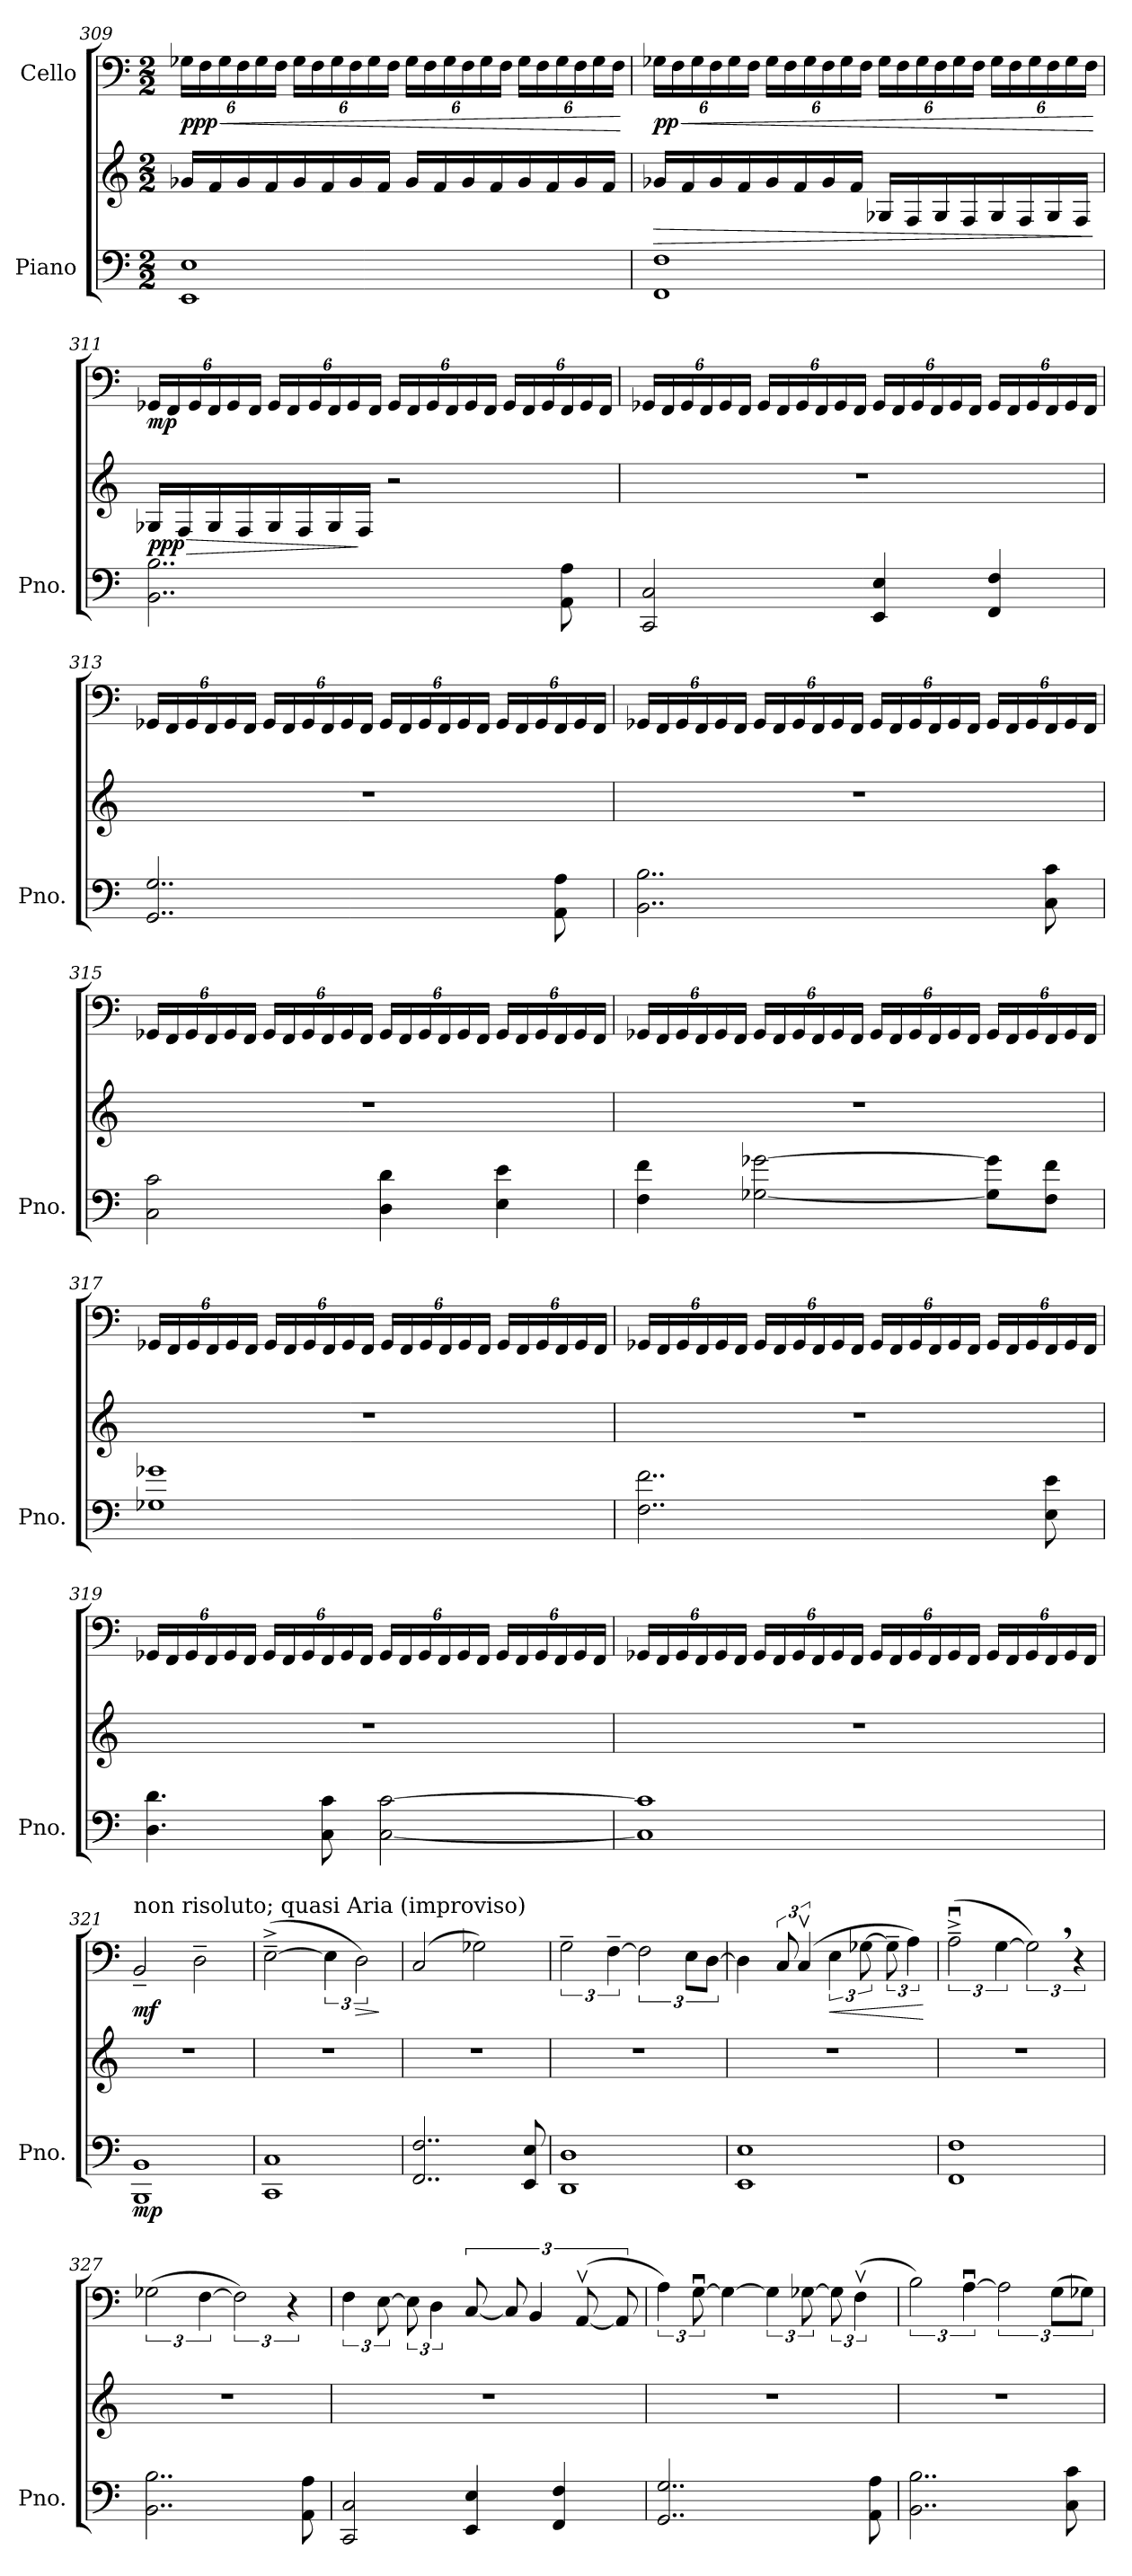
**kern	**kern	**dynam	**kern	**dynam
*part2	*part2	*part2	*part1	*part1
*staff3	*staff2	*staff2/3	*staff1	*staff1
*I"Piano	*	*	*I"Cello	*
*I'Pno.	*	*	*	*
*clefF4	*clefG2	*	*clefF4	*
*k[]	*k[]	*	*k[]	*
*M2/2	*M2/2	*	*M2/2	*
=309	=309	=309	=309	=309
!	!	!	!	!LO:HP:b
!	!	!	!	!LO:DY:n=1:b
1EE 1E	16g-XLL	.	24G-XLL	< ppp
.	.	.	24F	.
.	16f	.	.	.
.	.	.	24G-	.
.	16g-	.	24F	.
.	.	.	24G-	.
.	16f	.	.	.
.	.	.	24FJJ	.
.	16g-	.	24G-LL	.
.	.	.	24F	.
.	16f	.	.	.
.	.	.	24G-	.
.	16g-	.	24F	.
.	.	.	24G-	.
.	16fJJ	.	.	.
.	.	.	24FJJ	.
.	16g-LL	.	24G-LL	.
.	.	.	24F	.
.	16f	.	.	.
.	.	.	24G-	.
.	16g-	.	24F	.
.	.	.	24G-	.
.	16f	.	.	.
.	.	.	24FJJ	.
.	16g-	.	24G-LL	.
.	.	.	24F	.
.	16f	.	.	.
.	.	.	24G-	.
.	16g-	.	24F	.
.	.	.	24G-	.
.	16fJJ	.	.	.
.	.	.	24FJJ	.
.	.	.	.	[
=310	=310	=310	=310	=310
!	!	!LO:HP:b	!	!LO:HP:b
!	!	!	!	!LO:DY:n=1:b
1FF 1F	16g-XLL	>	24G-XLL	< pp
.	.	.	24F	.
.	16f	.	.	.
.	.	.	24G-	.
.	16g-	.	24F	.
.	.	.	24G-	.
.	16f	.	.	.
.	.	.	24FJJ	.
.	16g-	.	24G-LL	.
.	.	.	24F	.
.	16f	.	.	.
.	.	.	24G-	.
.	16g-	.	24F	.
.	.	.	24G-	.
.	16fJJ	.	.	.
.	.	.	24FJJ	.
.	16G-XLL	.	24G-LL	.
.	.	.	24F	.
.	16F	.	.	.
.	.	.	24G-	.
.	16G-	.	24F	.
.	.	.	24G-	.
.	16F	.	.	.
.	.	.	24FJJ	.
.	16G-	.	24G-LL	.
.	.	.	24F	.
.	16F	.	.	.
.	.	.	24G-	.
.	16G-	.	24F	.
.	.	.	24G-	.
.	16FJJ	.	.	.
.	.	.	24FJJ	.
.	.	]	.	[
=311	=311	=311	=311	=311
!	!	!LO:HP:b	!	!
!	!	!LO:DY:n=1:b	!	!LO:DY:b
2..BB 2..B	16G-XLL	> ppp	24GG-XLL	mp
.	.	.	24FF	.
.	16F	.	.	.
.	.	.	24GG-	.
.	16G-	.	24FF	.
.	.	.	24GG-	.
.	16F	.	.	.
.	.	.	24FFJJ	.
.	16G-	.	24GG-LL	.
.	.	.	24FF	.
.	16F	.	.	.
.	.	.	24GG-	.
.	16G-	.	24FF	.
.	.	.	24GG-	.
.	16FJJ	]	.	.
.	.	.	24FFJJ	.
.	2r	.	24GG-LL	.
.	.	.	24FF	.
.	.	.	24GG-	.
.	.	.	24FF	.
.	.	.	24GG-	.
.	.	.	24FFJJ	.
.	.	.	24GG-LL	.
.	.	.	24FF	.
.	.	.	24GG-	.
8AA 8A	.	.	24FF	.
.	.	.	24GG-	.
.	.	.	24FFJJ	.
=312	=312	=312	=312	=312
2CC 2C	1r	.	24GG-XLL	.
.	.	.	24FF	.
.	.	.	24GG-	.
.	.	.	24FF	.
.	.	.	24GG-	.
.	.	.	24FFJJ	.
.	.	.	24GG-LL	.
.	.	.	24FF	.
.	.	.	24GG-	.
.	.	.	24FF	.
.	.	.	24GG-	.
.	.	.	24FFJJ	.
4EE 4E	.	.	24GG-LL	.
.	.	.	24FF	.
.	.	.	24GG-	.
.	.	.	24FF	.
.	.	.	24GG-	.
.	.	.	24FFJJ	.
4FF 4F	.	.	24GG-LL	.
.	.	.	24FF	.
.	.	.	24GG-	.
.	.	.	24FF	.
.	.	.	24GG-	.
.	.	.	24FFJJ	.
=313	=313	=313	=313	=313
2..GG 2..G	1r	.	24GG-XLL	.
.	.	.	24FF	.
.	.	.	24GG-	.
.	.	.	24FF	.
.	.	.	24GG-	.
.	.	.	24FFJJ	.
.	.	.	24GG-LL	.
.	.	.	24FF	.
.	.	.	24GG-	.
.	.	.	24FF	.
.	.	.	24GG-	.
.	.	.	24FFJJ	.
.	.	.	24GG-LL	.
.	.	.	24FF	.
.	.	.	24GG-	.
.	.	.	24FF	.
.	.	.	24GG-	.
.	.	.	24FFJJ	.
.	.	.	24GG-LL	.
.	.	.	24FF	.
.	.	.	24GG-	.
8AA 8A	.	.	24FF	.
.	.	.	24GG-	.
.	.	.	24FFJJ	.
=314	=314	=314	=314	=314
2..BB 2..B	1r	.	24GG-XLL	.
.	.	.	24FF	.
.	.	.	24GG-	.
.	.	.	24FF	.
.	.	.	24GG-	.
.	.	.	24FFJJ	.
.	.	.	24GG-LL	.
.	.	.	24FF	.
.	.	.	24GG-	.
.	.	.	24FF	.
.	.	.	24GG-	.
.	.	.	24FFJJ	.
.	.	.	24GG-LL	.
.	.	.	24FF	.
.	.	.	24GG-	.
.	.	.	24FF	.
.	.	.	24GG-	.
.	.	.	24FFJJ	.
.	.	.	24GG-LL	.
.	.	.	24FF	.
.	.	.	24GG-	.
8C 8c	.	.	24FF	.
.	.	.	24GG-	.
.	.	.	24FFJJ	.
=315	=315	=315	=315	=315
2C 2c	1r	.	24GG-XLL	.
.	.	.	24FF	.
.	.	.	24GG-	.
.	.	.	24FF	.
.	.	.	24GG-	.
.	.	.	24FFJJ	.
.	.	.	24GG-LL	.
.	.	.	24FF	.
.	.	.	24GG-	.
.	.	.	24FF	.
.	.	.	24GG-	.
.	.	.	24FFJJ	.
4D 4d	.	.	24GG-LL	.
.	.	.	24FF	.
.	.	.	24GG-	.
.	.	.	24FF	.
.	.	.	24GG-	.
.	.	.	24FFJJ	.
4E 4e	.	.	24GG-LL	.
.	.	.	24FF	.
.	.	.	24GG-	.
.	.	.	24FF	.
.	.	.	24GG-	.
.	.	.	24FFJJ	.
=316	=316	=316	=316	=316
4F 4f	1r	.	24GG-XLL	.
.	.	.	24FF	.
.	.	.	24GG-	.
.	.	.	24FF	.
.	.	.	24GG-	.
.	.	.	24FFJJ	.
[2G-X [2g-X	.	.	24GG-LL	.
.	.	.	24FF	.
.	.	.	24GG-	.
.	.	.	24FF	.
.	.	.	24GG-	.
.	.	.	24FFJJ	.
.	.	.	24GG-LL	.
.	.	.	24FF	.
.	.	.	24GG-	.
.	.	.	24FF	.
.	.	.	24GG-	.
.	.	.	24FFJJ	.
8G-] 8g-]L	.	.	24GG-LL	.
.	.	.	24FF	.
.	.	.	24GG-	.
8F 8fJ	.	.	24FF	.
.	.	.	24GG-	.
.	.	.	24FFJJ	.
=317	=317	=317	=317	=317
1G-X 1g-X	1r	.	24GG-XLL	.
.	.	.	24FF	.
.	.	.	24GG-	.
.	.	.	24FF	.
.	.	.	24GG-	.
.	.	.	24FFJJ	.
.	.	.	24GG-LL	.
.	.	.	24FF	.
.	.	.	24GG-	.
.	.	.	24FF	.
.	.	.	24GG-	.
.	.	.	24FFJJ	.
.	.	.	24GG-LL	.
.	.	.	24FF	.
.	.	.	24GG-	.
.	.	.	24FF	.
.	.	.	24GG-	.
.	.	.	24FFJJ	.
.	.	.	24GG-LL	.
.	.	.	24FF	.
.	.	.	24GG-	.
.	.	.	24FF	.
.	.	.	24GG-	.
.	.	.	24FFJJ	.
=318	=318	=318	=318	=318
2..F 2..f	1r	.	24GG-XLL	.
.	.	.	24FF	.
.	.	.	24GG-	.
.	.	.	24FF	.
.	.	.	24GG-	.
.	.	.	24FFJJ	.
.	.	.	24GG-LL	.
.	.	.	24FF	.
.	.	.	24GG-	.
.	.	.	24FF	.
.	.	.	24GG-	.
.	.	.	24FFJJ	.
.	.	.	24GG-LL	.
.	.	.	24FF	.
.	.	.	24GG-	.
.	.	.	24FF	.
.	.	.	24GG-	.
.	.	.	24FFJJ	.
.	.	.	24GG-LL	.
.	.	.	24FF	.
.	.	.	24GG-	.
8E 8e	.	.	24FF	.
.	.	.	24GG-	.
.	.	.	24FFJJ	.
=319	=319	=319	=319	=319
4.D 4.d	1r	.	24GG-XLL	.
.	.	.	24FF	.
.	.	.	24GG-	.
.	.	.	24FF	.
.	.	.	24GG-	.
.	.	.	24FFJJ	.
.	.	.	24GG-LL	.
.	.	.	24FF	.
.	.	.	24GG-	.
8C 8c	.	.	24FF	.
.	.	.	24GG-	.
.	.	.	24FFJJ	.
[2C [2c	.	.	24GG-LL	.
.	.	.	24FF	.
.	.	.	24GG-	.
.	.	.	24FF	.
.	.	.	24GG-	.
.	.	.	24FFJJ	.
.	.	.	24GG-LL	.
.	.	.	24FF	.
.	.	.	24GG-	.
.	.	.	24FF	.
.	.	.	24GG-	.
.	.	.	24FFJJ	.
=320	=320	=320	=320	=320
1C] 1c]	1r	.	24GG-XLL	.
.	.	.	24FF	.
.	.	.	24GG-	.
.	.	.	24FF	.
.	.	.	24GG-	.
.	.	.	24FFJJ	.
.	.	.	24GG-LL	.
.	.	.	24FF	.
.	.	.	24GG-	.
.	.	.	24FF	.
.	.	.	24GG-	.
.	.	.	24FFJJ	.
.	.	.	24GG-LL	.
.	.	.	24FF	.
.	.	.	24GG-	.
.	.	.	24FF	.
.	.	.	24GG-	.
.	.	.	24FFJJ	.
.	.	.	24GG-LL	.
.	.	.	24FF	.
.	.	.	24GG-	.
.	.	.	24FF	.
.	.	.	24GG-	.
.	.	.	24FFJJ	.
!!LO:LB:g=z
=321	=321	=321	=321	=321
!	!	!	!LO:TX:a:t=non risoluto; quasi Aria (improviso)	!
!	!	!LO:DY:b=2	!	!LO:DY:b
1BBB 1BB	1r	mp	2BB~	mf
.	.	.	2D~	.
=322	=322	=322	=322	=322
1CC 1C	1r	.	([2E^~	.
.	.	.	6E]	.
!	!	!	!	!LO:HP:b
.	.	.	3D)	>
.	.	.	.	]
=323	=323	=323	=323	=323
2..FF 2..F	1r	.	(2C	.
.	.	.	2G-X)	.
8EE 8E	.	.	.	.
=324	=324	=324	=324	=324
1DD 1D	1r	.	3G~	.
.	.	.	[6F~	.
.	.	.	3F]	.
.	.	.	12EL	.
.	.	.	[12DJ	.
=325	=325	=325	=325	=325
1EE 1E	1r	.	4D]	.
.	.	.	12C	.
.	.	.	(6Cv	.
!	!	!	!	!LO:HP:b
.	.	.	6E	<
.	.	.	[12G-X	.
.	.	.	12G-~]	.
.	.	.	6A)	.
.	.	.	.	[
=326	=326	=326	=326	=326
1FF 1F	1r	.	(3Au^~	.
.	.	.	[6G	.
.	.	.	3G,])	.
.	.	.	6r	.
=327	=327	=327	=327	=327
2..BB 2..B	1r	.	(3G-X	.
.	.	.	[6F	.
.	.	.	3F])	.
.	.	.	6r	.
8AA 8A	.	.	.	.
=328	=328	=328	=328	=328
2CC 2C	1r	.	6F	.
.	.	.	[12E	.
.	.	.	12E]	.
.	.	.	6D	.
4EE 4E	.	.	[12C	.
.	.	.	12C]	.
.	.	.	6BB	.
4FF 4F	.	.	.	.
.	.	.	([12AAv	.
.	.	.	12AA]	.
=329	=329	=329	=329	=329
2..GG 2..G	1r	.	6A)	.
.	.	.	[12Gu	.
.	.	.	4G_	.
.	.	.	6G]	.
.	.	.	[12G-X	.
.	.	.	12G-]	.
.	.	.	(6Fv	.
8AA 8A	.	.	.	.
=330	=330	=330	=330	=330
2..BB 2..B	1r	.	3B)	.
.	.	.	[6Au	.
.	.	.	3A]	.
.	.	.	(12GL	.
8C 8c	.	.	.	.
.	.	.	12G-XJ)	.
=	=	=	=	=
*-	*-	*-	*-	*-
